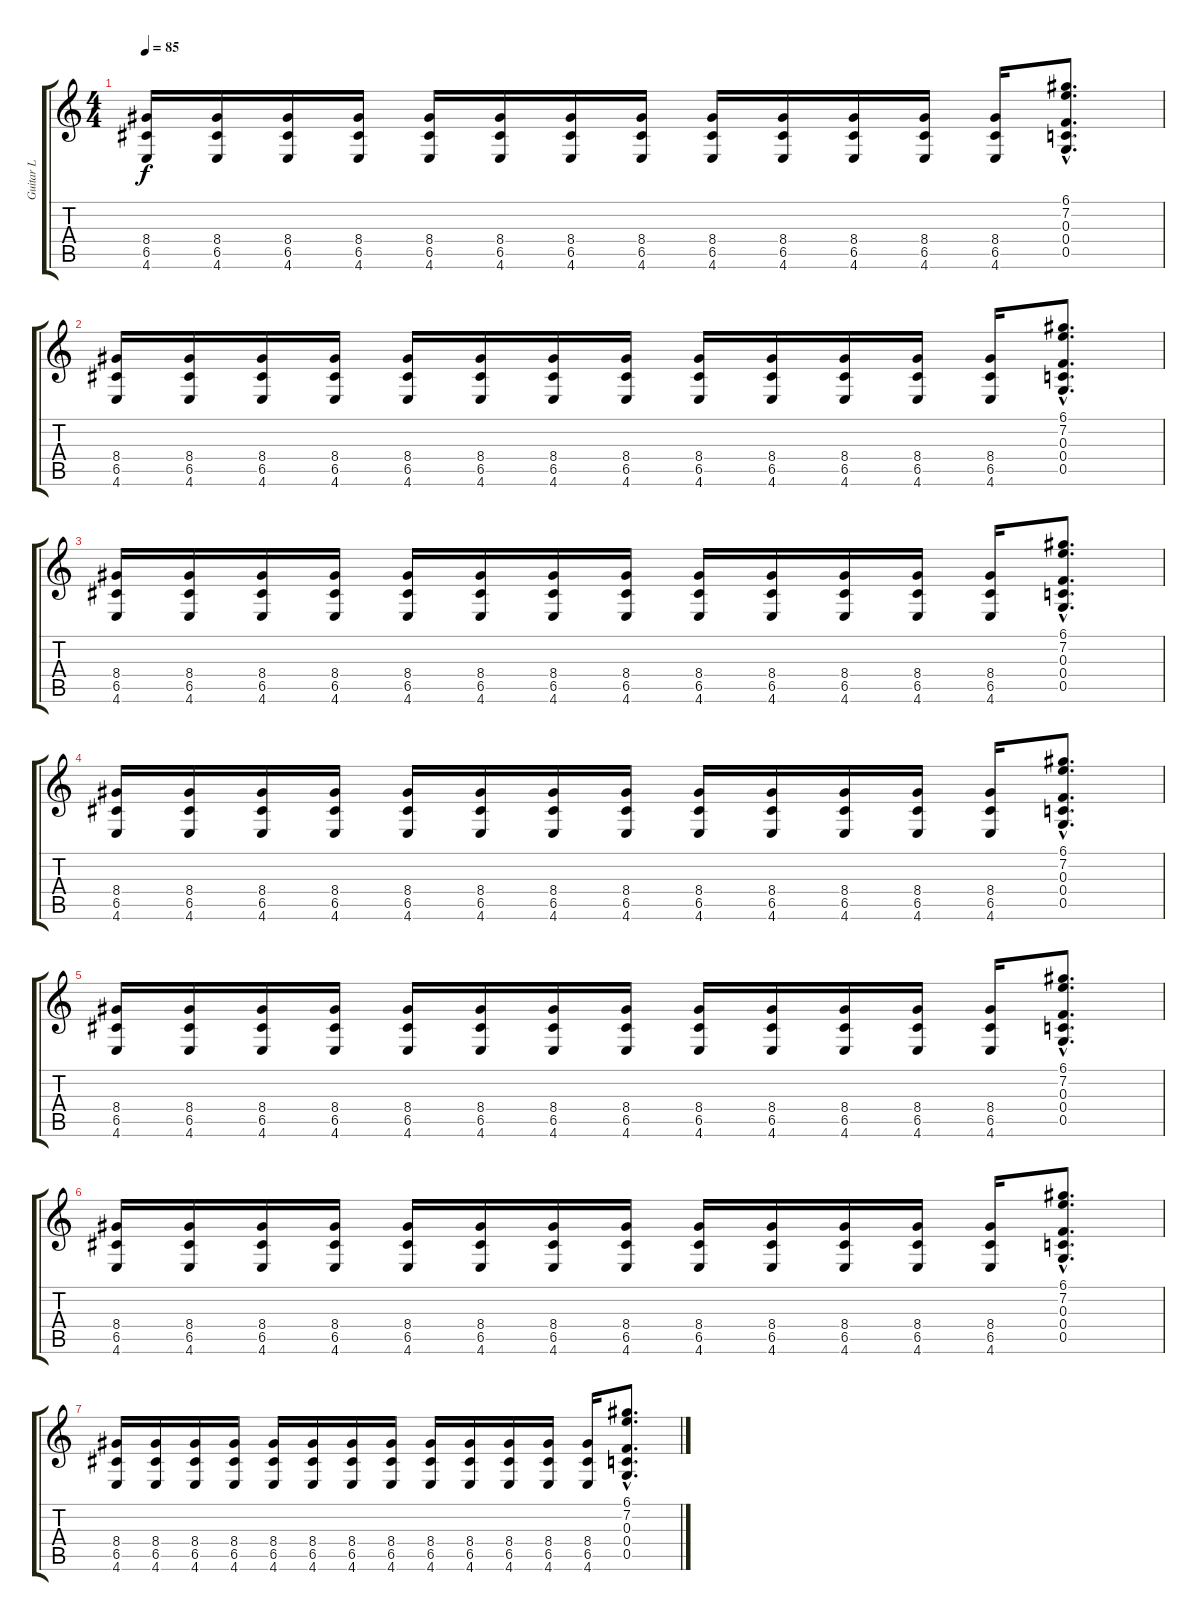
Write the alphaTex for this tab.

\track ("Guitar L" "Guitar L") {instrument distortionguitar}
\staff {score tabs}
\tuning (D4 A3 F3 C3 G2 C2) {hide}
\ts (4 4)
\tempo 85
\clef g2
\ks c
(8.4 6.5 4.6).16{dy f} (8.4 6.5 4.6).16 (8.4 6.5 4.6).16 (8.4 6.5 4.6).16 (8.4 6.5 4.6).16 (8.4 6.5 4.6).16 (8.4 6.5 4.6).16 (8.4 6.5 4.6).16 (8.4 6.5 4.6).16 (8.4 6.5 4.6).16 (8.4 6.5 4.6).16 (8.4 6.5 4.6).16 (8.4 6.5 4.6).16 (6.1{hac} 7.2{hac} 0.3{hac} 0.4{hac} 0.5{hac}).8{d} |
(8.4 6.5 4.6).16 (8.4 6.5 4.6).16 (8.4 6.5 4.6).16 (8.4 6.5 4.6).16 (8.4 6.5 4.6).16 (8.4 6.5 4.6).16 (8.4 6.5 4.6).16 (8.4 6.5 4.6).16 (8.4 6.5 4.6).16 (8.4 6.5 4.6).16 (8.4 6.5 4.6).16 (8.4 6.5 4.6).16 (8.4 6.5 4.6).16 (6.1{hac} 7.2{hac} 0.3{hac} 0.4{hac} 0.5{hac}).8{d} |
(8.4 6.5 4.6).16 (8.4 6.5 4.6).16 (8.4 6.5 4.6).16 (8.4 6.5 4.6).16 (8.4 6.5 4.6).16 (8.4 6.5 4.6).16 (8.4 6.5 4.6).16 (8.4 6.5 4.6).16 (8.4 6.5 4.6).16 (8.4 6.5 4.6).16 (8.4 6.5 4.6).16 (8.4 6.5 4.6).16 (8.4 6.5 4.6).16 (6.1{hac} 7.2{hac} 0.3{hac} 0.4{hac} 0.5{hac}).8{d} |
(8.4 6.5 4.6).16 (8.4 6.5 4.6).16 (8.4 6.5 4.6).16 (8.4 6.5 4.6).16 (8.4 6.5 4.6).16 (8.4 6.5 4.6).16 (8.4 6.5 4.6).16 (8.4 6.5 4.6).16 (8.4 6.5 4.6).16 (8.4 6.5 4.6).16 (8.4 6.5 4.6).16 (8.4 6.5 4.6).16 (8.4 6.5 4.6).16 (6.1{hac} 7.2{hac} 0.3{hac} 0.4{hac} 0.5{hac}).8{d} |
(8.4 6.5 4.6).16 (8.4 6.5 4.6).16 (8.4 6.5 4.6).16 (8.4 6.5 4.6).16 (8.4 6.5 4.6).16 (8.4 6.5 4.6).16 (8.4 6.5 4.6).16 (8.4 6.5 4.6).16 (8.4 6.5 4.6).16 (8.4 6.5 4.6).16 (8.4 6.5 4.6).16 (8.4 6.5 4.6).16 (8.4 6.5 4.6).16 (6.1{hac} 7.2{hac} 0.3{hac} 0.4{hac} 0.5{hac}).8{d} |
(8.4 6.5 4.6).16 (8.4 6.5 4.6).16 (8.4 6.5 4.6).16 (8.4 6.5 4.6).16 (8.4 6.5 4.6).16 (8.4 6.5 4.6).16 (8.4 6.5 4.6).16 (8.4 6.5 4.6).16 (8.4 6.5 4.6).16 (8.4 6.5 4.6).16 (8.4 6.5 4.6).16 (8.4 6.5 4.6).16 (8.4 6.5 4.6).16 (6.1{hac} 7.2{hac} 0.3{hac} 0.4{hac} 0.5{hac}).8{d} |
(8.4 6.5 4.6).16 (8.4 6.5 4.6).16 (8.4 6.5 4.6).16 (8.4 6.5 4.6).16 (8.4 6.5 4.6).16 (8.4 6.5 4.6).16 (8.4 6.5 4.6).16 (8.4 6.5 4.6).16 (8.4 6.5 4.6).16 (8.4 6.5 4.6).16 (8.4 6.5 4.6).16 (8.4 6.5 4.6).16 (8.4 6.5 4.6).16 (6.1{hac} 7.2{hac} 0.3{hac} 0.4{hac} 0.5{hac}).8{d}
